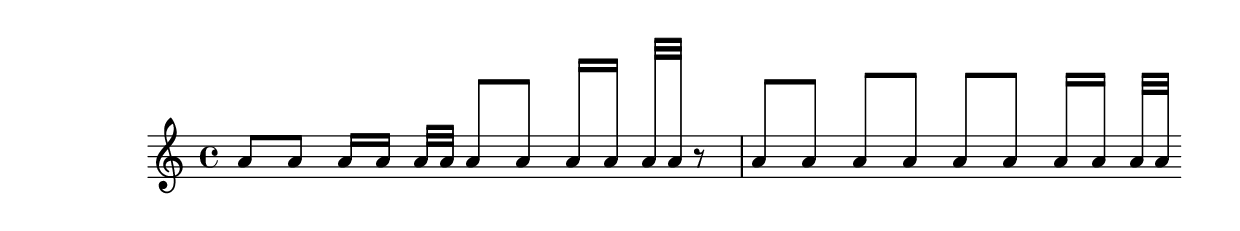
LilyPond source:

%% Do not edit this file; it is automatically
%% generated from LSR http://lsr.dsi.unimi.it
%% This file is in the public domain.
\version "2.13.39"

\header {
  lsrtags = "pitches, tweaks-and-overrides"

%% Translation of GIT committish: a874fda3641c9e02f61be5c41b215b8304b8ed00
  texidoces = "
Se puede variar la longitud de las plicas de las figuras unidas por
una barra mediante la sobreescritura de la propiedad
@code{beamed-lengths} de los detalles (@code{details}) del objeto
@code{Stem}.  Si se utiliza un solo valor como argumento, la longitud
se aplica a todas las plicas.  Si se usan varios argumentos, el
primero se aplica a las corcheas, el sgundo a las semicorcheas y así
sucesivamente.  El último argumento también se aplica a todas las
figuras que son mmás cortas que la longitud de la figura del último
argumento.  También se pueden usar argumentos no enteros.

"

doctitlees = "Alterar la longitud de las plicas unidas por una barra"



  texidoc = "
Stem lengths on beamed notes can be varied by overriding the
@code{beamed-lengths} property of the @code{details} of the
@code{Stem}.  If a single value is used as an argument, the length
applies to all stems.  When multiple arguments are used, the first
applies to eighth notes, the second to sixteenth notes and so on.  The
final argument also applies to all notes shorter than the note length
of the final argument.  Non-integer arguments may also be used.

"
  doctitle = "Altering the length of beamed stems"
} % begin verbatim

\relative c'' {
  \override Stem #'details #'beamed-lengths = #'(2)
  a8[ a] a16[ a] a32[ a]
  \override Stem #'details #'beamed-lengths = #'(8 10 12)
  a8[ a] a16[ a] a32[ a] r8
  \override Stem #'details #'beamed-lengths = #'(8)
  a8[ a]
  \override Stem #'details #'beamed-lengths = #'(8.5)
  a8[ a]
  \revert Stem #'details
  a8[ a] a16[ a] a32[ a]
}

